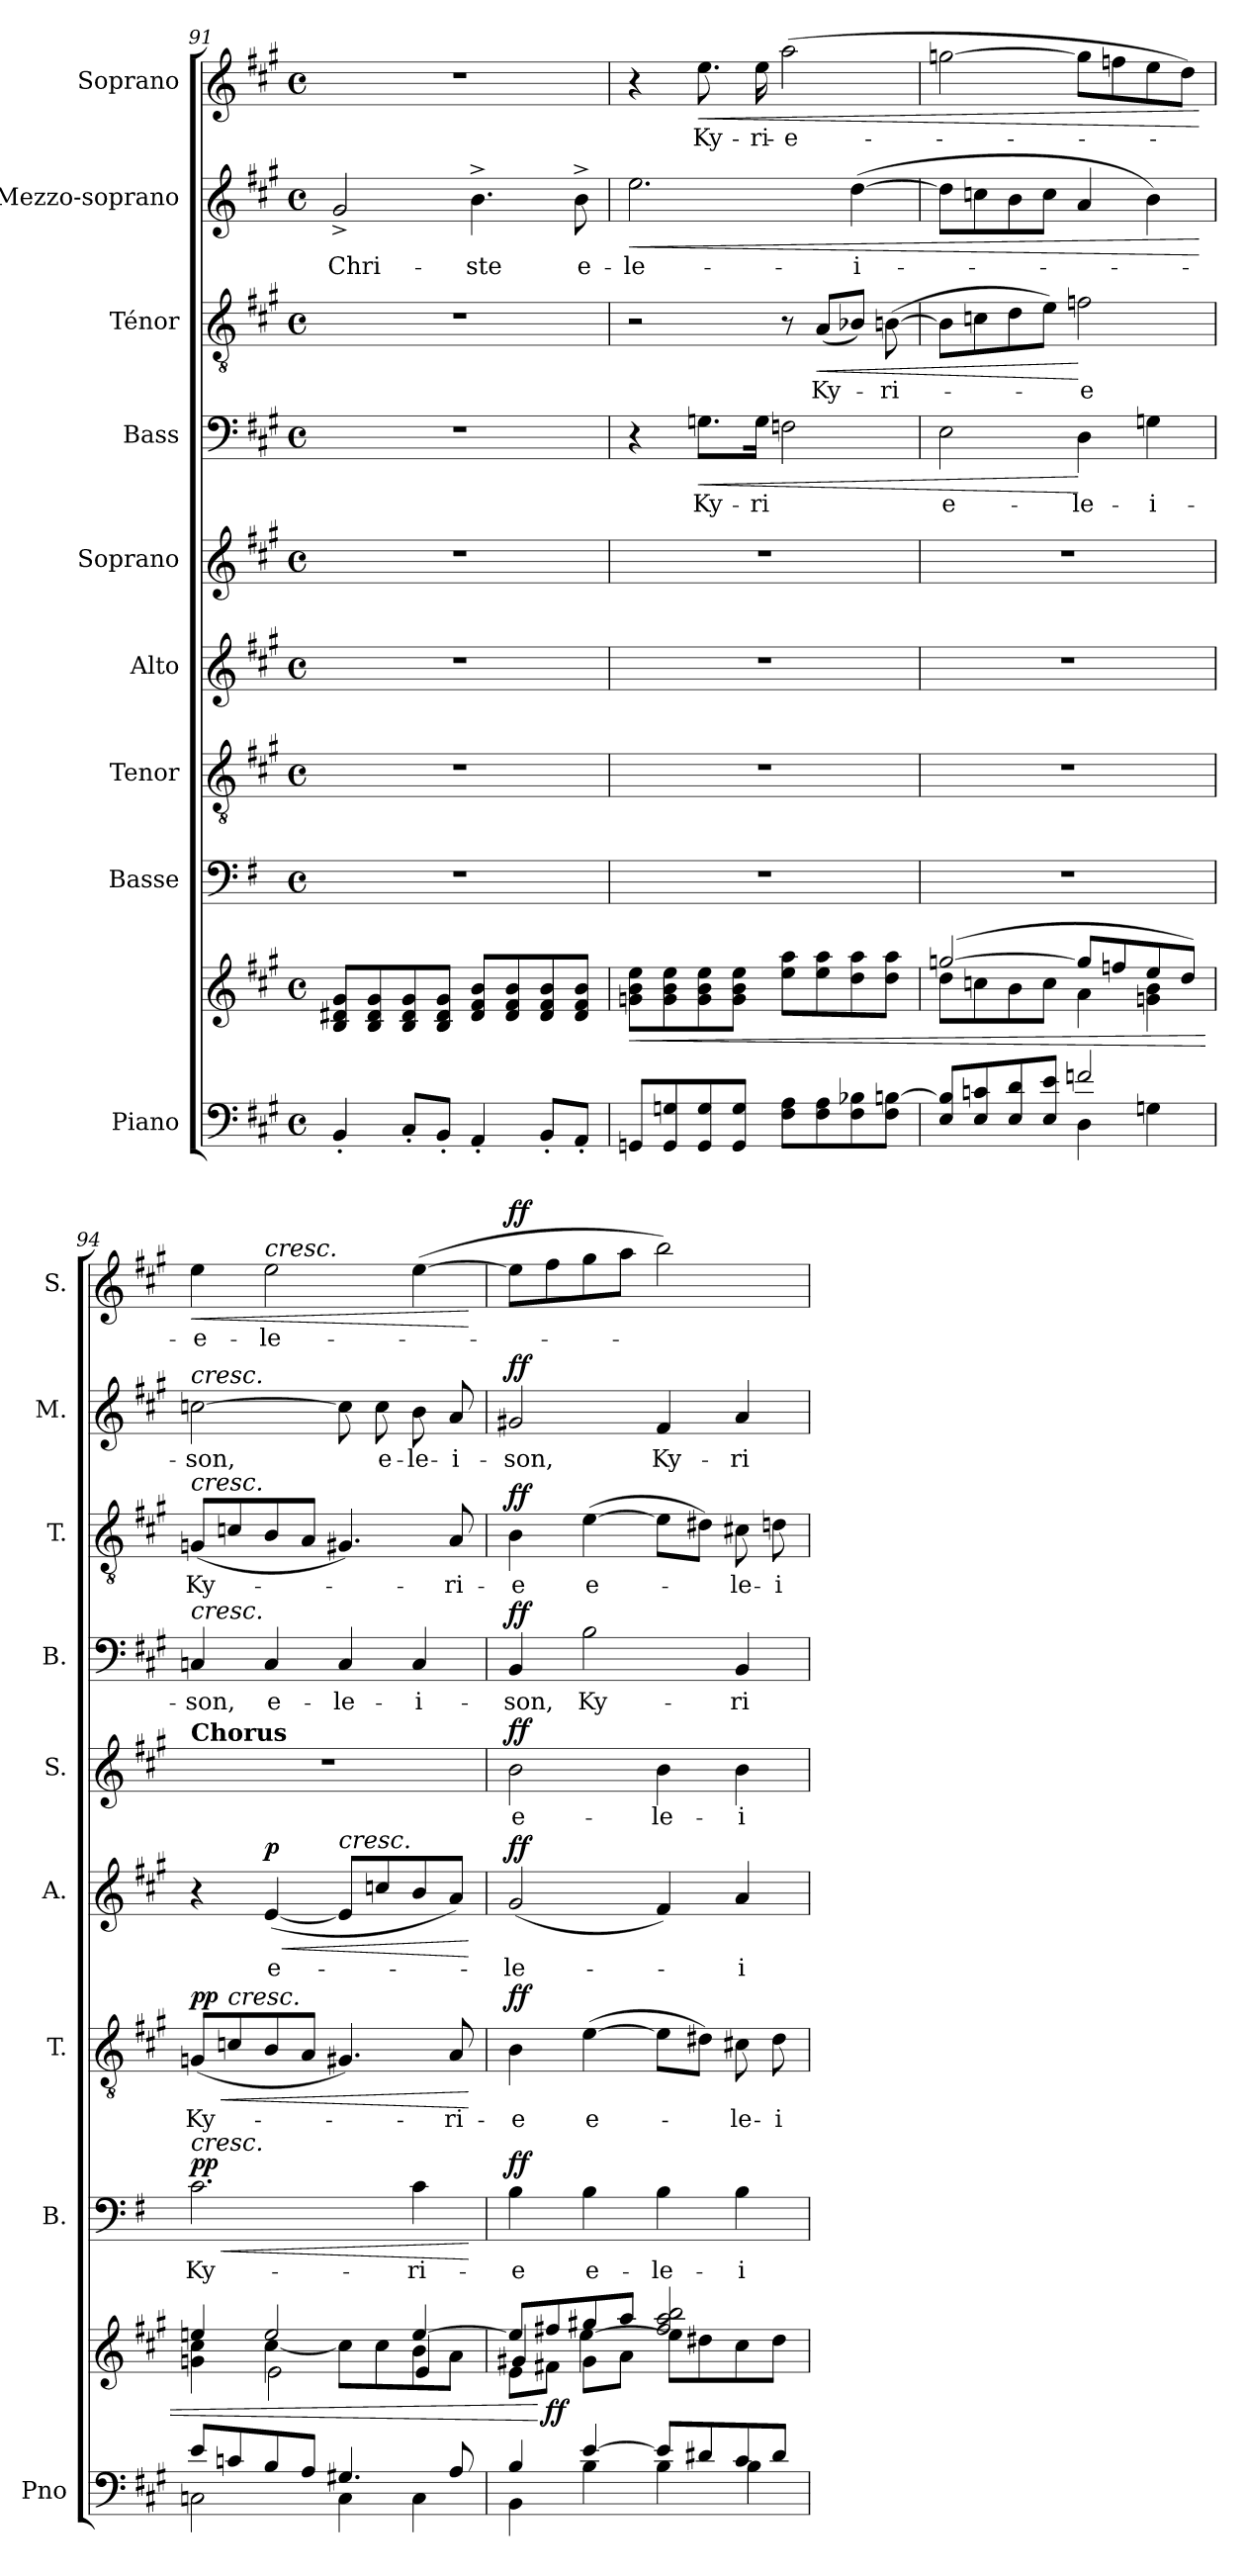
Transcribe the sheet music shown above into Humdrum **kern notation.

**kern	**kern	**dynam	**kern	**text	**dynam	**kern	**text	**dynam	**kern	**text	**dynam	**kern	**text	**dynam	**kern	**text	**dynam	**kern	**text	**dynam	**kern	**text	**dynam	**kern	**text	**dynam
*part9	*part9	*part9	*part8	*part8	*part8	*part7	*part7	*part7	*part6	*part6	*part6	*part5	*part5	*part5	*part4	*part4	*part4	*part3	*part3	*part3	*part2	*part2	*part2	*part1	*part1	*part1
*staff10	*staff9	*staff9/10	*staff8	*staff8	*staff8	*staff7	*staff7	*staff7	*staff6	*staff6	*staff6	*staff5	*staff5	*staff5	*staff4	*staff4	*staff4	*staff3	*staff3	*staff3	*staff2	*staff2	*staff2	*staff1	*staff1	*staff1
*I"Piano	*	*	*I"Basse	*	*	*I"Tenor	*	*	*I"Alto	*	*	*I"Soprano	*	*	*I"Bass	*	*	*I"Ténor	*	*	*I"Mezzo-soprano	*	*	*I"Soprano	*	*
*I'Pno	*	*	*I'B.	*	*	*I'T.	*	*	*I'A.	*	*	*I'S.	*	*	*I'B.	*	*	*I'T.	*	*	*I'M.	*	*	*I'S.	*	*
!!LO:PB:g=z
*clefF4	*clefG2	*	*clefF4	*	*	*clefGv2	*	*	*clefG2	*	*	*clefG2	*	*	*clefF4	*	*	*clefGv2	*	*	*clefG2	*	*	*clefG2	*	*
*	*	*	*ITrd8c14	*	*	*	*	*	*	*	*	*	*	*	*	*	*	*	*	*	*	*	*	*	*	*
*k[f#c#g#]	*k[f#c#g#]	*	*k[f#]	*	*	*k[f#c#g#]	*	*	*k[f#c#g#]	*	*	*k[f#c#g#]	*	*	*k[f#c#g#]	*	*	*k[f#c#g#]	*	*	*k[f#c#g#]	*	*	*k[f#c#g#]	*	*
*M4/4	*M4/4	*	*M4/4	*	*	*M4/4	*	*	*M4/4	*	*	*M4/4	*	*	*M4/4	*	*	*M4/4	*	*	*M4/4	*	*	*M4/4	*	*
*met(c)	*met(c)	*	*met(c)	*	*	*met(c)	*	*	*met(c)	*	*	*met(c)	*	*	*met(c)	*	*	*met(c)	*	*	*met(c)	*	*	*met(c)	*	*
=91	=91	=91	=91	=91	=91	=91	=91	=91	=91	=91	=91	=91	=91	=91	=91	=91	=91	=91	=91	=91	=91	=91	=91	=91	=91	=91
!	!	!	!	!	!	!	!	!	!	!	!	!	!	!	!	!	!	!	!	!	!	!LO:LY:b	!	!	!	!
4BB'/	8B/ 8d#X/ 8g#/L	.	1r	.	.	1r	.	.	1r	.	.	1r	.	.	1r	.	.	1r	.	.	2g#^/	Chri-	.	1r	.	.
.	8B/ 8d#/ 8g#/	.	.	.	.	.	.	.	.	.	.	.	.	.	.	.	.	.	.	.	.	.	.	.	.	.
8C#'/L	8B/ 8d#/ 8g#/	.	.	.	.	.	.	.	.	.	.	.	.	.	.	.	.	.	.	.	.	.	.	.	.	.
8BB'/J	8B/ 8d#/ 8g#/J	.	.	.	.	.	.	.	.	.	.	.	.	.	.	.	.	.	.	.	.	.	.	.	.	.
!	!	!	!	!	!	!	!	!	!	!	!	!	!	!	!	!	!	!	!	!	!	!LO:LY:b	!	!	!	!
4AA'/	8d#/ 8f#/ 8b/L	.	.	.	.	.	.	.	.	.	.	.	.	.	.	.	.	.	.	.	4.b^\	-ste	.	.	.	.
.	8d#/ 8f#/ 8b/	.	.	.	.	.	.	.	.	.	.	.	.	.	.	.	.	.	.	.	.	.	.	.	.	.
8BB'/L	8d#/ 8f#/ 8b/	.	.	.	.	.	.	.	.	.	.	.	.	.	.	.	.	.	.	.	.	.	.	.	.	.
!	!	!	!	!	!	!	!	!	!	!	!	!	!	!	!	!	!	!	!	!	!	!LO:LY:b	!	!	!	!
8AA'/J	8d#/ 8f#/ 8b/J	.	.	.	.	.	.	.	.	.	.	.	.	.	.	.	.	.	.	.	8b^\	e-	.	.	.	.
=92	=92	=92	=92	=92	=92	=92	=92	=92	=92	=92	=92	=92	=92	=92	=92	=92	=92	=92	=92	=92	=92	=92	=92	=92	=92	=92
!	!	!LO:HP:b	!	!	!	!	!	!	!	!	!	!	!	!	!	!	!	!	!	!	!	!LO:LY:b	!LO:HP:b	!	!	!
8GGn/L	8gn\ 8b\ 8ee\L	<	1r	.	.	1r	.	.	1r	.	.	1r	.	.	4r	.	.	2r	.	.	2.ee\	-le-	<	4r	.	.
8GG/ 8Gn/	8g\ 8b\ 8ee\	.	.	.	.	.	.	.	.	.	.	.	.	.	.	.	.	.	.	.	.	.	.	.	.	.
!	!	!	!	!	!	!	!	!	!	!	!	!	!	!	!	!LO:LY:b	!LO:HP:b	!	!	!	!	!	!	!	!LO:LY:b	!LO:HP:b
8GG/ 8G/	8g\ 8b\ 8ee\	.	.	.	.	.	.	.	.	.	.	.	.	.	8.Gn\L	Ky-	<	.	.	.	.	.	.	8.ee\	Ky-	<
8GG/ 8G/J	8g\ 8b\ 8ee\J	.	.	.	.	.	.	.	.	.	.	.	.	.	.	.	.	.	.	.	.	.	.	.	.	.
!	!	!	!	!	!	!	!	!	!	!	!	!	!	!	!	!LO:LY:b	!	!	!	!	!	!	!	!	!LO:LY:b	!
.	.	.	.	.	.	.	.	.	.	.	.	.	.	.	16G\Jk	-ri	.	.	.	.	.	.	.	16ee\	-ri-	.
!	!	!	!	!	!	!	!	!	!	!	!	!	!	!	!	!	!	!	!	!	!	!	!	!	!LO:LY:b	!
8F#\ 8A\L	8ee\ 8aa\L	.	.	.	.	.	.	.	.	.	.	.	.	.	2Fn\	.	.	8r	.	.	.	.	.	(2aa\	-e-	.
!	!	!	!	!	!	!	!	!	!	!	!	!	!	!	!	!	!	!	!LO:LY:b	!LO:HP:b	!	!	!	!	!	!
8F#\ 8A\	8ee\ 8aa\	.	.	.	.	.	.	.	.	.	.	.	.	.	.	.	.	(8A/L	Ky-	<	.	.	.	.	.	.
!	!	!	!	!	!	!	!	!	!	!	!	!	!	!	!	!	!	!	!	!	!	!LO:LY:b	!	!	!	!
8F#\ 8B-X\	8dd\ 8aa\	.	.	.	.	.	.	.	.	.	.	.	.	.	.	.	.	8B-X/J)	.	.	([4dd\	-i-	.	.	.	.
!	!	!	!	!	!	!	!	!	!	!	!	!	!	!	!	!	!	!	!LO:LY:b	!	!	!	!	!	!	!
8F#\ [8Bn\J	8dd\ 8aa\J	.	.	.	.	.	.	.	.	.	.	.	.	.	.	.	.	([8Bn\	-ri-	.	.	.	.	.	.	.
=93	=93	=93	=93	=93	=93	=93	=93	=93	=93	=93	=93	=93	=93	=93	=93	=93	=93	=93	=93	=93	=93	=93	=93	=93	=93	=93
*^	*^	*	*	*	*	*	*	*	*	*	*	*	*	*	*	*	*	*	*	*	*	*	*	*	*	*
*	*^	*	*	*	*	*	*	*	*	*	*	*	*	*	*	*	*	*	*	*	*	*	*	*	*	*	*	*
!	!	!	!	!	!	!	!	!	!	!	!	!	!	!	!	!	!	!	!LO:LY:b	!	!	!	!	!	!	!	!	!	!
8E/ 8B/]L	2ryy	2ryy	([2ggn/	8dd\L	.	1r	.	.	1r	.	.	1r	.	.	1r	.	.	2E\	e-	.	8B\L]	.	.	8dd\L]	.	.	[2ggn\	.	.
8E/ 8cn/	.	.	.	8ccn\	.	.	.	.	.	.	.	.	.	.	.	.	.	.	.	.	8cn\	.	.	8ccn\	.	.	.	.	.
8E/ 8d/	.	.	.	8b\	.	.	.	.	.	.	.	.	.	.	.	.	.	.	.	.	8d\	.	.	8b\	.	.	.	.	.
8E/ 8e/J	.	.	.	8cc\J	.	.	.	.	.	.	.	.	.	.	.	.	.	.	.	.	8e\J)	.	.	8cc\J	.	.	.	.	.
!	!	!	!	!	!	!	!	!	!	!	!	!	!	!	!	!	!	!	!LO:LY:b	!	!	!LO:LY:b	!	!	!	!	!	!	!
2fn/	4D\	2ryy	8gg/L]	4a\	.	.	.	.	.	.	.	.	.	.	.	.	.	4D\	-le-	[	2fn\	-e	[	4a/	.	.	8gg\L]	.	.
.	.	.	8ffn/	.	.	.	.	.	.	.	.	.	.	.	.	.	.	.	.	.	.	.	.	.	.	.	8ffn\	.	.
!	!	!	!	!	!	!	!	!	!	!	!	!	!	!	!	!	!	!	!LO:LY:b	!	!	!	!	!	!	!	!	!	!
.	4Gn\	.	8ee/	4gn\ 4b\	.	.	.	.	.	.	.	.	.	.	.	.	.	4Gn\	-i-	.	.	.	.	4b\)	.	.	8ee\	.	.
.	.	.	8dd/J)	.	.	.	.	.	.	.	.	.	.	.	.	.	.	.	.	.	.	.	.	.	.	.	8dd\J)	.	.
*v	*v	*v	*	*	*	*	*	*	*	*	*	*	*	*	*	*	*	*	*	*	*	*	*	*	*	*	*	*	*
*	*v	*v	*	*	*	*	*	*	*	*	*	*	*	*	*	*	*	*	*	*	*	*	*	*	*	*	*
.	.	.	.	.	.	.	.	.	.	.	.	.	.	.	.	.	.	.	.	.	.	.	[	.	.	[
=94	=94	=94	=94	=94	=94	=94	=94	=94	=94	=94	=94	=94	=94	=94	=94	=94	=94	=94	=94	=94	=94	=94	=94	=94	=94	=94
*^	*^	*	*	*	*	*	*	*	*	*	*	*	*	*	*	*	*	*	*	*	*	*	*	*	*	*
*	*	*	*^	*	*	*	*	*	*	*	*	*	*	*	*	*	*	*	*	*	*	*	*	*	*	*	*	*
!	!	!	!	!	!	!	!	!	!	!	!	!	!	!	!	!	!	!	!	!	!	!	!	!LO:TX:a:i:t=cresc.	!	!	!	!	!
!	!	!	!	!	!	!	!	!	!	!	!	!	!	!	!	!	!	!	!	!	!LO:TX:a:i:t=cresc.	!	!	!	!	!	!	!	!
!	!	!	!	!	!	!	!	!	!	!	!	!	!	!	!	!	!	!LO:TX:a:i:t=cresc.	!	!	!	!	!	!	!	!	!	!	!
!	!	!	!	!	!	!	!	!	!	!	!	!	!	!	!LO:TX:a:B:t=Chorus	!	!	!	!	!	!	!	!	!	!	!	!	!	!
!	!	!	!	!	!	!LO:TX:a:i:t=cresc.	!	!	!	!	!	!	!	!	!	!	!	!	!	!	!	!	!	!	!	!	!	!	!
!	!	!	!	!	!	!	!LO:LY:b	!LO:HP:b	!	!LO:LY:b	!LO:HP:b	!	!	!	!	!	!	!	!LO:LY:b	!	!	!LO:LY:b	!	!	!LO:LY:b	!	!	!LO:LY:b	!LO:HP:b
!	!	!	!	!	!	!	!	!LO:DY:n=1:a	!	!	!LO:DY:n=1:a	!	!	!	!	!	!	!	!	!	!	!	!	!	!	!	!	!	!
8e/L	2Cn\	4een/	4gn\ 4cc#\	4ryy	.	2.Ci\	Ky-	< pp	(8Gn/L	Ky-	< pp	4r	.	.	1r	.	.	4Cn/	-son,	.	(8Gn/L	Ky-	.	[2ccn\	-son,	.	4ee\	-e-	<
!	!	!	!	!	!	!	!	!	!LO:TX:a:i:t=cresc.	!	!	!	!	!	!	!	!	!	!	!	!	!	!	!	!	!	!	!	!
8cn/	.	.	.	.	.	.	.	.	8cn/	.	.	.	.	.	.	.	.	.	.	.	8cn/	.	.	.	.	.	.	.	.
!	!	!	!	!	!	!	!	!	!	!	!	!	!	!	!	!	!	!	!	!	!	!	!	!	!	!	!LO:TX:a:i:t=cresc.	!	!
!	!	!	!	!	!	!	!	!	!	!	!	!	!LO:LY:b	!LO:HP:b	!	!	!	!	!LO:LY:b	!	!	!	!	!	!	!	!	!LO:LY:b	!
!	!	!	!	!	!	!	!	!	!	!	!	!	!	!LO:DY:n=1:a	!	!	!	!	!	!	!	!	!	!	!	!	!	!	!
8B/	.	2ee/	[4cc#\	2e\	.	.	.	.	8B/	.	.	([4e/	e-	< p	.	.	.	4C/	e-	.	8B/	.	.	.	.	.	2ee\	-le-	.
8A/J	.	.	.	.	.	.	.	.	8A/J	.	.	.	.	.	.	.	.	.	.	.	8A/J	.	.	.	.	.	.	.	.
!	!	!	!	!	!	!	!	!	!	!	!	!LO:TX:a:i:t=cresc.	!	!	!	!	!	!	!	!	!	!	!	!	!	!	!	!	!
!	!	!	!	!	!	!	!	!	!	!	!	!	!	!	!	!	!	!	!LO:LY:b	!	!	!	!	!	!	!	!	!	!
4.G#X/	4C\	.	8cc#\L]	.	.	.	.	.	4.G#X/)	.	.	8e/L]	.	.	.	.	.	4C/	-le-	.	4.G#X/)	.	.	8cc\]	.	.	.	.	.
!	!	!	!	!	!	!	!	!	!	!	!	!	!	!	!	!	!	!	!	!	!	!	!	!	!LO:LY:b	!	!	!	!
.	.	.	8cc#\	.	.	.	.	.	.	.	.	8ccn/	.	.	.	.	.	.	.	.	.	.	.	8cc\	e-	.	.	.	.
!	!	!	!	!	!	!	!LO:LY:b	!	!	!	!	!	!	!	!	!	!	!	!LO:LY:b	!	!	!	!	!	!LO:LY:b	!	!	!	!
.	4C\	[4ee/	8b\	4e/	.	4Ci\	-ri-	.	.	.	.	8b/	.	.	.	.	.	4C/	-i-	.	.	.	.	8b\	-le-	.	([4ee\	.	.
!	!	!	!	!	!	!	!	!	!	!LO:LY:b	!	!	!	!	!	!	!	!	!	!	!	!LO:LY:b	!	!	!LO:LY:b	!	!	!	!
8A/	.	.	8a\J	.	.	.	.	.	8A/	-ri-	.	8a/J)	.	.	.	.	.	.	.	.	8A/	-ri-	.	8a/	-i-	.	.	.	.
*v	*v	*	*	*	*	*	*	*	*	*	*	*	*	*	*	*	*	*	*	*	*	*	*	*	*	*	*	*	*
*	*v	*v	*v	*	*	*	*	*	*	*	*	*	*	*	*	*	*	*	*	*	*	*	*	*	*	*	*	*
.	.	.	.	.	[	.	.	[	.	.	[	.	.	.	.	.	.	.	.	.	.	.	.	.	.	[
=95	=95	=95	=95	=95	=95	=95	=95	=95	=95	=95	=95	=95	=95	=95	=95	=95	=95	=95	=95	=95	=95	=95	=95	=95	=95	=95
*^	*^	*	*	*	*	*	*	*	*	*	*	*	*	*	*	*	*	*	*	*	*	*	*	*	*	*
*	*	*	*^	*	*	*	*	*	*	*	*	*	*	*	*	*	*	*	*	*	*	*	*	*	*	*	*	*
!	!	!	!	!	!	!	!LO:LY:b	!LO:DY:a	!	!LO:LY:b	!LO:DY:a	!	!LO:LY:b	!LO:DY:a	!	!LO:LY:b	!LO:DY:a	!	!LO:LY:b	!LO:DY:a	!	!LO:LY:b	!LO:DY:a	!	!LO:LY:b	!LO:DY:a	!	!	!LO:DY:a
4B/	4BB\	8ee/L]	8e\L	4g#X/	.	4BBi\	-e	ff	4B\	-e	ff	(2g#/	-le-	ff	2b\	e-	ff	4BB/	-son,	ff	4B\	-e	ff	2g#X/	-son,	ff	8ee\L]	.	ff
!	!	!	!	!	!LO:DY:n=1:b	!	!	!	!	!	!	!	!	!	!	!	!	!	!	!	!	!	!	!	!	!	!	!	!
.	.	8ff#X/	8f#X\J	.	[ ff	.	.	.	.	.	.	.	.	.	.	.	.	.	.	.	.	.	.	.	.	.	8ff#\	.	.
!	!	!	!	!	!	!	!LO:LY:b	!	!	!LO:LY:b	!	!	!	!	!	!	!	!	!LO:LY:b	!	!	!LO:LY:b	!	!	!	!	!	!	!
[4e/	4B\	8gg#X/	8g#\L	[4ee\	.	4BBi\	e-	.	([4e\	e-	.	.	.	.	.	.	.	2B\	Ky-	.	([4e\	e-	.	.	.	.	8gg#\	.	.
.	.	8aa/J	8a\J	.	.	.	.	.	.	.	.	.	.	.	.	.	.	.	.	.	.	.	.	.	.	.	8aa\J	.	.
!	!	!	!	!	!	!	!LO:LY:b	!	!	!	!	!	!	!	!	!LO:LY:b	!	!	!	!	!	!	!	!	!LO:LY:b	!	!	!	!
8e/L]	4B\	2ff#/ 2aa/ 2bb/	8ee\L]	2ryy	.	4BBi\	-le-	.	8e\L]	.	.	4f#/)	.	.	4b\	-le-	.	.	.	.	8e\L]	.	.	4f#/	Ky-	.	2bb\)	.	.
8d#X/	.	.	8dd#X\	.	.	.	.	.	8d#X\J)	.	.	.	.	.	.	.	.	.	.	.	8d#X\J)	.	.	.	.	.	.	.	.
!	!	!	!	!	!	!	!LO:LY:b	!	!	!LO:LY:b	!	!	!LO:LY:b	!	!	!LO:LY:b	!	!	!LO:LY:b	!	!	!LO:LY:b	!	!	!LO:LY:b	!	!	!	!
8c#/	4B\	.	8cc#\	.	.	4BBi\	-i-	.	8c#X\	-le-	.	4a/	-i-	.	4b\	-i-	.	4BB/	-ri-	.	8c#X\	-le-	.	4a/	-ri-	.	.	.	.
!	!	!	!	!	!	!	!	!	!	!LO:LY:b	!	!	!	!	!	!	!	!	!	!	!	!LO:LY:b	!	!	!	!	!	!	!
8d#/J	.	.	8dd#\J	.	.	.	.	.	8d#\	-i	.	.	.	.	.	.	.	.	.	.	8dn\	-i-	.	.	.	.	.	.	.
*v	*v	*	*	*	*	*	*	*	*	*	*	*	*	*	*	*	*	*	*	*	*	*	*	*	*	*	*	*	*
*	*v	*v	*v	*	*	*	*	*	*	*	*	*	*	*	*	*	*	*	*	*	*	*	*	*	*	*	*	*
=	=	=	=	=	=	=	=	=	=	=	=	=	=	=	=	=	=	=	=	=	=	=	=	=	=	=
*-	*-	*-	*-	*-	*-	*-	*-	*-	*-	*-	*-	*-	*-	*-	*-	*-	*-	*-	*-	*-	*-	*-	*-	*-	*-	*-
